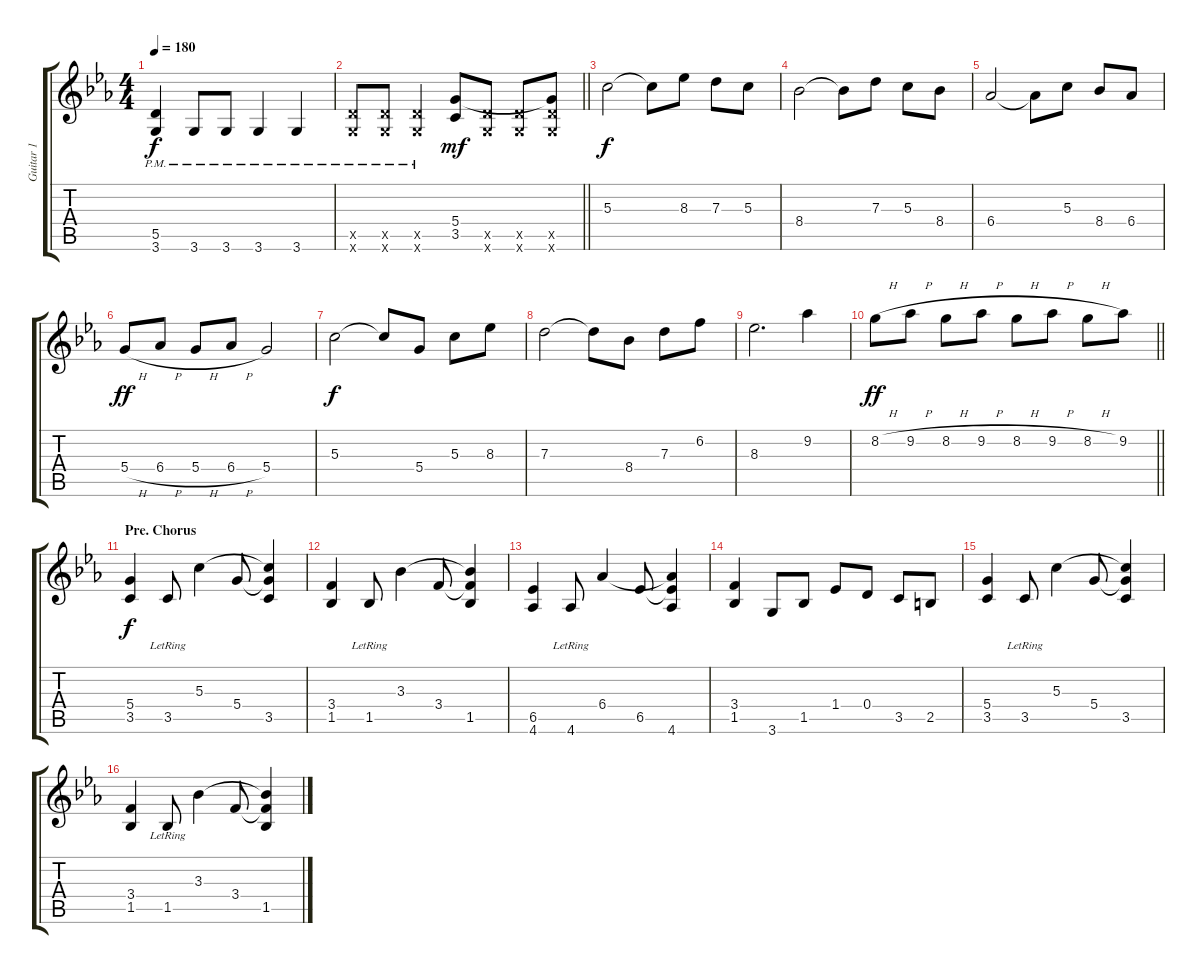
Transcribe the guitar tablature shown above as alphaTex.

\track ("Guitar 1" "Guitar 1") {instrument overdrivenguitar}
\staff {score tabs}
\tuning (E4 B3 G3 D3 A2 E2) {hide}
\ts (4 4)
\tempo 180
\clef g2
\ks eb
(5.5{pm} 3.6{pm}).4{dy f} 3.6{pm}.8 3.6{pm}.8 3.6{pm}.4 3.6{pm}.4 |
\barLineRight lightlight
(5.5{x} 3.6{pm x}).8 (5.5{x} 3.6{pm x}).8 (5.5{x} 3.6{pm x}).4 (5.4 3.5).8{dy mf} (5.5{x} 3.6{x}).8 (5.5{x} 3.6{x}).8 (5.4{t} 5.5{x} 3.6{x}).8 |
\section ("" "")
5.3.2{dy f} 5.3{t}.8 8.3.8 7.3.8 5.3.8 |
8.4.2 8.4{t}.8 7.3.8 5.3.8 8.4.8 |
6.4.2 6.4{t}.8 5.3.8 8.4.8 6.4.8 |
5.4{h}.8{dy ff} 6.4{h}.8 5.4{h}.8 6.4{h}.8 5.4.2 |
5.3.2{dy f} 5.3{t}.8 5.4.8 5.3.8 8.3.8 |
7.3.2 7.3{t}.8 8.4.8 7.3.8 6.2.8 |
8.3.2{d} 9.2.4 |
\barLineRight lightlight
8.2{h}.8{dy ff} 9.2{h}.8 8.2{h}.8 9.2{h}.8 8.2{h}.8 9.2{h}.8 8.2{h}.8 9.2.8 |
\section ("" "Pre. Chorus")
(5.4 3.5).4{dy f} 3.5{lr}.8 5.3.4 5.4.8 (5.3{t} 5.4{t} 3.5).4 |
(3.4 1.5).4 1.5{lr}.8 3.3.4 3.4.8 (3.3{t} 3.4{t} 1.5).4 |
(6.5 4.6).4 4.6{lr}.8 6.4.4 6.5.8 (6.4{t} 6.5{t} 4.6).4 |
(3.4 1.5).4 3.6.8 1.5.8 1.4.8 0.4.8 3.5.8 2.5.8 |
(5.4 3.5).4 3.5{lr}.8 5.3.4 5.4.8 (5.3{t} 5.4{t} 3.5).4 |
(3.4 1.5).4 1.5{lr}.8 3.3.4 3.4.8 (3.3{t} 3.4{t} 1.5).4
